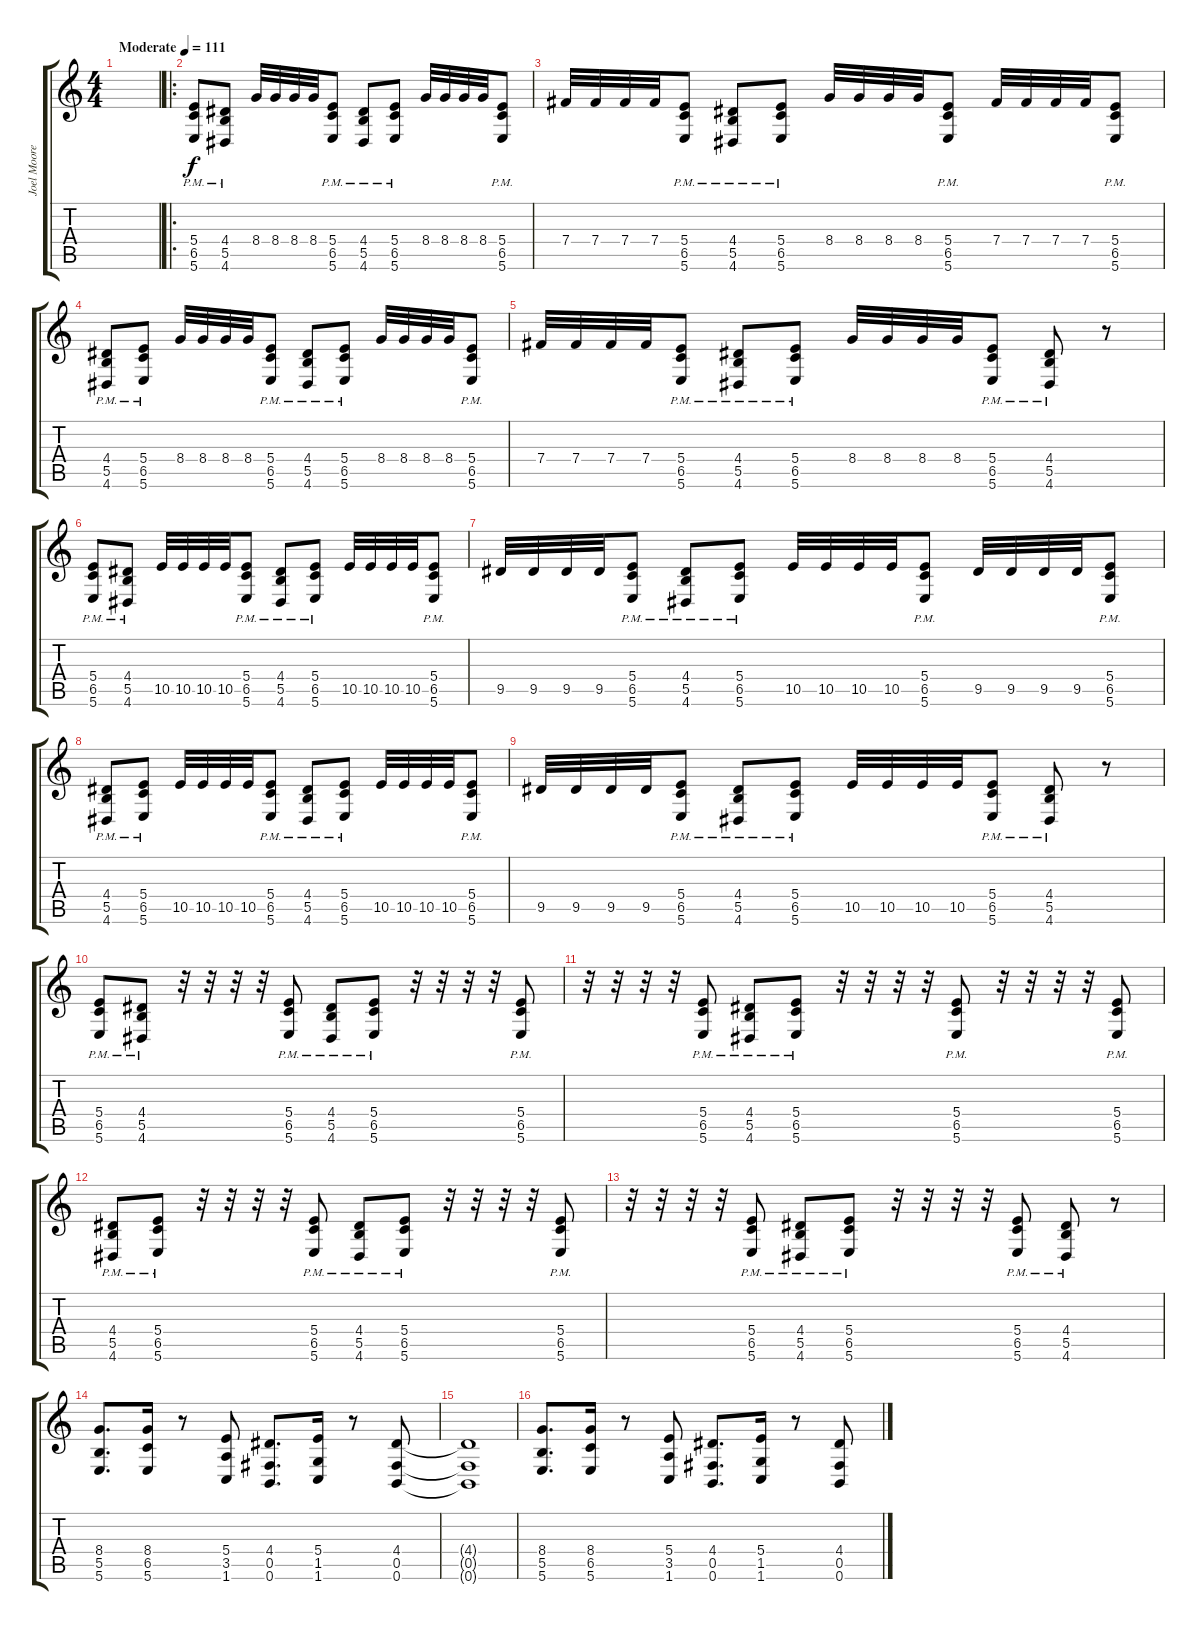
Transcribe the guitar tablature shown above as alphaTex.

\track ("Joel Moore rhythm" "Joel Moore") {instrument overdrivenguitar}
\staff {score tabs}
\tuning (Db4 Ab3 E3 B2 Gb2 B1) {hide}
\ts (4 4)
\tempo (111 "Moderate")
\clef g2
\ks c
|
\ro
(5.4{pm} 6.5{pm} 5.6{pm}).8 (4.4{pm} 5.5{pm} 4.6{pm}).8 8.4.32 8.4.32 8.4.32 8.4.32 (5.4{pm} 6.5{pm} 5.6{pm}).8 (4.4{pm} 5.5{pm} 4.6{pm}).8 (5.4{pm} 6.5{pm} 5.6{pm}).8 8.4.32 8.4.32 8.4.32 8.4.32 (5.4{pm} 6.5{pm} 5.6{pm}).8 |
7.4.32 7.4.32 7.4.32 7.4.32 (5.4{pm} 6.5{pm} 5.6{pm}).8 (4.4{pm} 5.5{pm} 4.6{pm}).8 (5.4{pm} 6.5{pm} 5.6{pm}).8 8.4.32 8.4.32 8.4.32 8.4.32 (5.4{pm} 6.5{pm} 5.6{pm}).8 7.4.32 7.4.32 7.4.32 7.4.32 (5.4{pm} 6.5{pm} 5.6{pm}).8 |
(4.4{pm} 5.5{pm} 4.6{pm}).8 (5.4{pm} 6.5{pm} 5.6{pm}).8 8.4.32 8.4.32 8.4.32 8.4.32 (5.4{pm} 6.5{pm} 5.6{pm}).8 (4.4{pm} 5.5{pm} 4.6{pm}).8 (5.4{pm} 6.5{pm} 5.6{pm}).8 8.4.32 8.4.32 8.4.32 8.4.32 (5.4{pm} 6.5{pm} 5.6{pm}).8 |
7.4.32 7.4.32 7.4.32 7.4.32 (5.4{pm} 6.5{pm} 5.6{pm}).8 (4.4{pm} 5.5{pm} 4.6{pm}).8 (5.4{pm} 6.5{pm} 5.6{pm}).8 8.4.32 8.4.32 8.4.32 8.4.32 (5.4{pm} 6.5{pm} 5.6{pm}).8 (4.4{pm} 5.5{pm} 4.6{pm}).8 r.8 |
(5.4{pm} 6.5{pm} 5.6{pm}).8 (4.4{pm} 5.5{pm} 4.6{pm}).8 10.5.32 10.5.32 10.5.32 10.5.32 (5.4{pm} 6.5{pm} 5.6{pm}).8 (4.4{pm} 5.5{pm} 4.6{pm}).8 (5.4{pm} 6.5{pm} 5.6{pm}).8 10.5.32 10.5.32 10.5.32 10.5.32 (5.4{pm} 6.5{pm} 5.6{pm}).8 |
9.5.32 9.5.32 9.5.32 9.5.32 (5.4{pm} 6.5{pm} 5.6{pm}).8 (4.4{pm} 5.5{pm} 4.6{pm}).8 (5.4{pm} 6.5{pm} 5.6{pm}).8 10.5.32 10.5.32 10.5.32 10.5.32 (5.4{pm} 6.5{pm} 5.6{pm}).8 9.5.32 9.5.32 9.5.32 9.5.32 (5.4{pm} 6.5{pm} 5.6{pm}).8 |
(4.4{pm} 5.5{pm} 4.6{pm}).8 (5.4{pm} 6.5{pm} 5.6{pm}).8 10.5.32 10.5.32 10.5.32 10.5.32 (5.4{pm} 6.5{pm} 5.6{pm}).8 (4.4{pm} 5.5{pm} 4.6{pm}).8 (5.4{pm} 6.5{pm} 5.6{pm}).8 10.5.32 10.5.32 10.5.32 10.5.32 (5.4{pm} 6.5{pm} 5.6{pm}).8 |
9.5.32 9.5.32 9.5.32 9.5.32 (5.4{pm} 6.5{pm} 5.6{pm}).8 (4.4{pm} 5.5{pm} 4.6{pm}).8 (5.4{pm} 6.5{pm} 5.6{pm}).8 10.5.32 10.5.32 10.5.32 10.5.32 (5.4{pm} 6.5{pm} 5.6{pm}).8 (4.4{pm} 5.5{pm} 4.6{pm}).8 r.8 |
(5.4{pm} 6.5{pm} 5.6{pm}).8 (4.4{pm} 5.5{pm} 4.6{pm}).8 r.32 r.32 r.32 r.32 (5.4{pm} 6.5{pm} 5.6{pm}).8 (4.4{pm} 5.5{pm} 4.6{pm}).8 (5.4{pm} 6.5{pm} 5.6{pm}).8 r.32 r.32 r.32 r.32 (5.4{pm} 6.5{pm} 5.6{pm}).8 |
r.32 r.32 r.32 r.32 (5.4{pm} 6.5{pm} 5.6{pm}).8 (4.4{pm} 5.5{pm} 4.6{pm}).8 (5.4{pm} 6.5{pm} 5.6{pm}).8 r.32 r.32 r.32 r.32 (5.4{pm} 6.5{pm} 5.6{pm}).8 r.32 r.32 r.32 r.32 (5.4{pm} 6.5{pm} 5.6{pm}).8 |
(4.4{pm} 5.5{pm} 4.6{pm}).8 (5.4{pm} 6.5{pm} 5.6{pm}).8 r.32 r.32 r.32 r.32 (5.4{pm} 6.5{pm} 5.6{pm}).8 (4.4{pm} 5.5{pm} 4.6{pm}).8 (5.4{pm} 6.5{pm} 5.6{pm}).8 r.32 r.32 r.32 r.32 (5.4{pm} 6.5{pm} 5.6{pm}).8 |
r.32 r.32 r.32 r.32 (5.4{pm} 6.5{pm} 5.6{pm}).8 (4.4{pm} 5.5{pm} 4.6{pm}).8 (5.4{pm} 6.5{pm} 5.6{pm}).8 r.32 r.32 r.32 r.32 (5.4{pm} 6.5{pm} 5.6{pm}).8 (4.4{pm} 5.5{pm} 4.6{pm}).8 r.8 |
(8.4 5.5 5.6).8{d} (8.4 6.5 5.6).16 r.8 (5.4 3.5 1.6).8 (4.4 0.5 0.6).8{d} (5.4 1.5 1.6).16 r.8 (4.4 0.5 0.6).8 |
(4.4{t} 0.5{t} 0.6{t}).1 |
(8.4 5.5 5.6).8{d} (8.4 6.5 5.6).16 r.8 (5.4 3.5 1.6).8 (4.4 0.5 0.6).8{d} (5.4 1.5 1.6).16 r.8 (4.4 0.5 0.6).8
